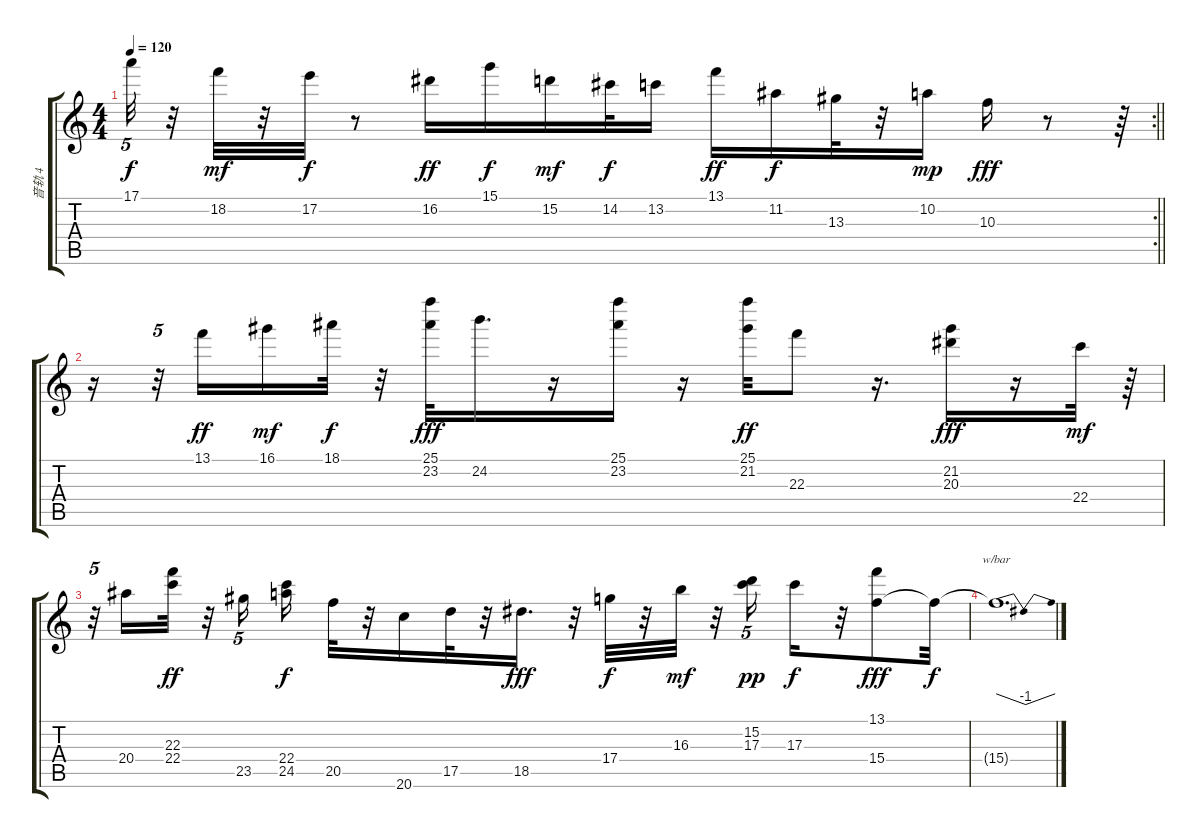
\track ("音轨 4" "音轨 4") {instrument acousticguitarsteel}
\staff {score tabs}
\tuning (E4 B3 G3 D3 A2 E2) {hide}
\rc 2
\ts (4 4)
\tempo 120
\clef g2
\barLineRight lightlight
\ks c
17.1{t}.32{tu (5 4) dy f} r.32 18.2.32{dy mf} r.32 17.2.32{dy f} r.8 16.2.16{dy ff} 15.1.16{dy f} 15.2.16{dy mf} 14.2.32{dy f} 13.2.16 13.1.16{dy ff} 11.2.16{dy f} 13.3.32 r.32 10.2.16{dy mp} 10.3.16{dy fff} r.8 r.64 |
\section ("" "")
r.16 r.32{tu (5 4)} 13.1.16{dy ff} 16.1.16{dy mf} 18.1.32{dy f} r.32 (25.1 23.2).32{dy fff} 24.2.16{d} r.16 (25.1 23.2).16 r.16 (25.1 21.2).32{dy ff} 22.3.8 r.16{d} (21.2 20.3).16{dy fff} r.16 22.4.32{dy mf} r.64 |
r.32{tu (5 4)} 20.4.16 (22.3 22.4).32{dy ff} r.32 23.5.16{tu (5 4)} (22.4 24.5).16{dy f} 20.5.32 r.32 20.6.16 17.5.32 r.32{txt ""} 18.5.16{d dy fff} r.32 17.4.32{dy f} r.32 16.3.32{dy mf} r.32 (15.2 17.3).16{tu (5 4) dy pp} 17.3.16{dy f} r.32 (13.1 15.4).8{dy fff} 15.4{t}.32{dy f} |
15.4{t}.1{d tbe (dip default 0 0 30 -4 60 0)}
